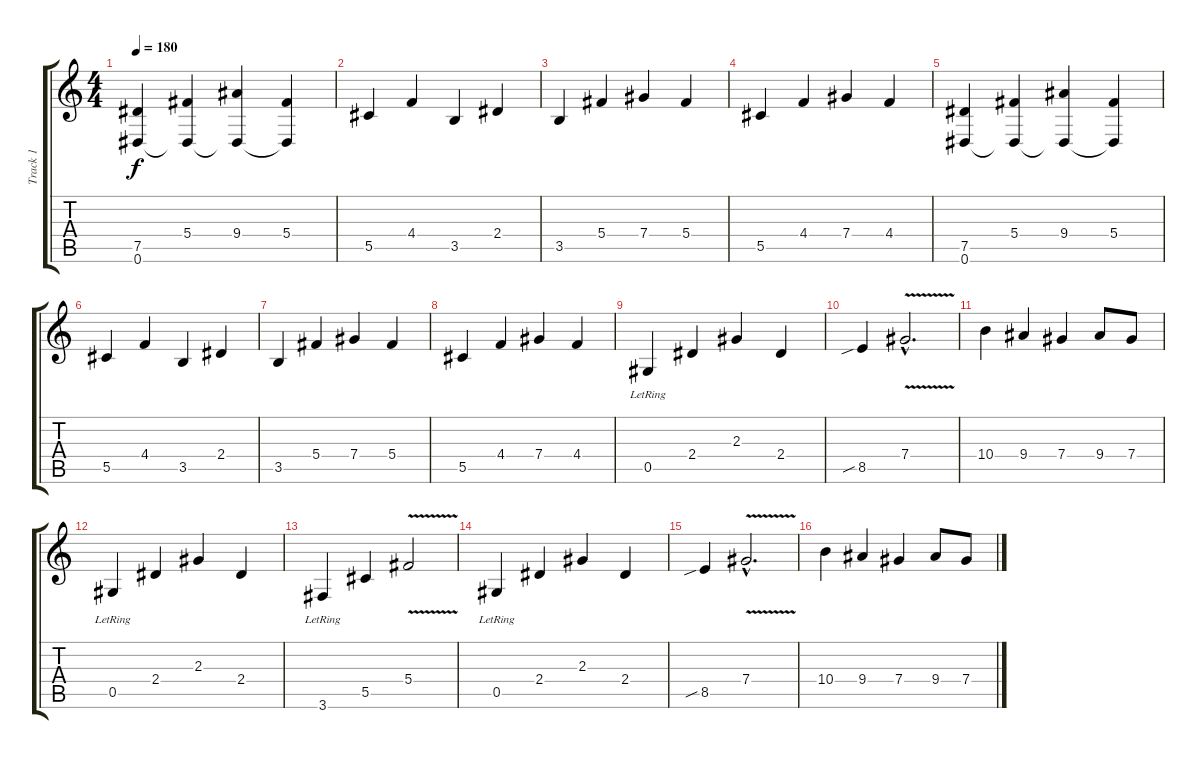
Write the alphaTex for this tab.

\track ("Track 1" "Track 1") {instrument acousticguitarnylon}
\staff {score tabs}
\tuning (Eb4 Bb3 Gb3 Db3 Ab2 Eb2) {hide}
\ts (4 4)
\tempo 180
\clef g2
\ks c
(7.5 0.6).4{dy f instrument acousticguitarnylon} (5.4 0.6{t}).4 (9.4 0.6{t}).4 (5.4 0.6{t}).4 |
5.5.4 4.4.4 3.5.4 2.4.4 |
3.5.4 5.4.4 7.4.4 5.4.4 |
5.5.4 4.4.4 7.4.4 4.4.4 |
(7.5 0.6).4 (5.4 0.6{t}).4 (9.4 0.6{t}).4 (5.4 0.6{t}).4 |
5.5.4 4.4.4 3.5.4 2.4.4 |
3.5.4 5.4.4 7.4.4 5.4.4 |
5.5.4 4.4.4 7.4.4 4.4.4 |
0.5{lr}.4 2.4.4 2.3.4 2.4.4 |
8.5{sib}.4 7.4{v hac}.2{d} |
10.4.4 9.4.4 7.4.4 9.4.8 7.4.8 |
0.5{lr}.4 2.4.4 2.3.4 2.4.4 |
3.6{lr}.4 5.5.4 5.4{v}.2 |
0.5{lr}.4 2.4.4 2.3.4 2.4.4 |
8.5{sib}.4 7.4{v hac}.2{d} |
10.4.4 9.4.4 7.4.4 9.4.8 7.4.8
